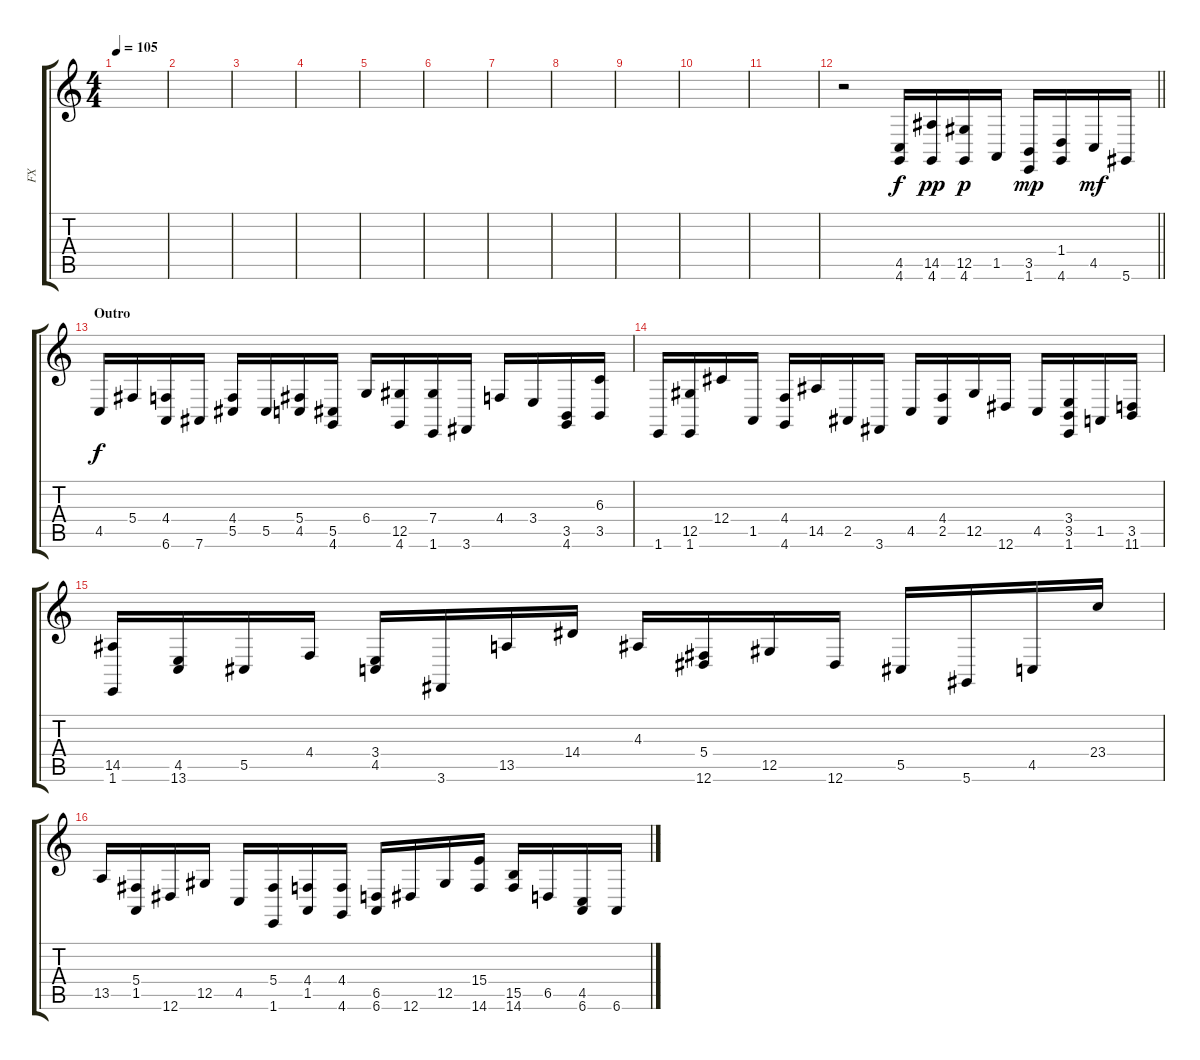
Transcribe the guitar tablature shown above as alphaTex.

\track ("FX" "FX") {instrument guitarfretnoise}
\staff {score tabs}
\tuning (Eb4 Bb3 Gb3 Db3 Ab2 Eb2) {hide}
\ts (4 4)
\tempo 105
\clef g2
\ks c
|
|
|
|
|
|
|
|
|
|
|
\barLineRight lightlight
r.2 (4.5 4.6).16 (14.5 4.6).16{dy pp} (12.5 4.6).16{dy p} 1.5.16 (3.5 1.6).16{dy mp} (1.4 4.6).16 4.5.16{dy mf} 5.6.16 |
\section ("" "Outro")
4.5.16{dy f} 5.4.16 (4.4 6.6).16 7.6.16 (4.4 5.5).16 5.5.16 (5.4 4.5).16 (5.5 4.6).16 6.4.16 (12.5 4.6).16 (7.4 1.6).16 3.6.16 4.4.16 3.4.16 (3.5 4.6).16 (6.3 3.5).16 |
1.6.16 (12.5 1.6).16 12.4.16 1.5.16 (4.4 4.6).16 14.5.16 2.5.16 3.6.16 4.5.16 (4.4 2.5).16 12.5.16 12.6.16 4.5.16 (3.4 3.5 1.6).16 1.5.16 (3.5 11.6).16 |
(14.5 1.6).16 (4.5 13.6).16 5.5.16 4.4.16 (3.4 4.5).16 3.6.16 13.5.16 14.4.16 4.3.16 (5.4 12.6).16 12.5.16 12.6.16 5.5.16 5.6.16 4.5.16 23.4.16 |
13.5.16 (5.4 1.5).16 12.6.16 12.5.16 4.5.16 (5.4 1.6).16 (4.4 1.5).16 (4.4 4.6).16 (6.5 6.6).16 12.6.16 12.5.16 (15.4 14.6).16 (15.5 14.6).16 6.5.16 (4.5 6.6).16 6.6.16
